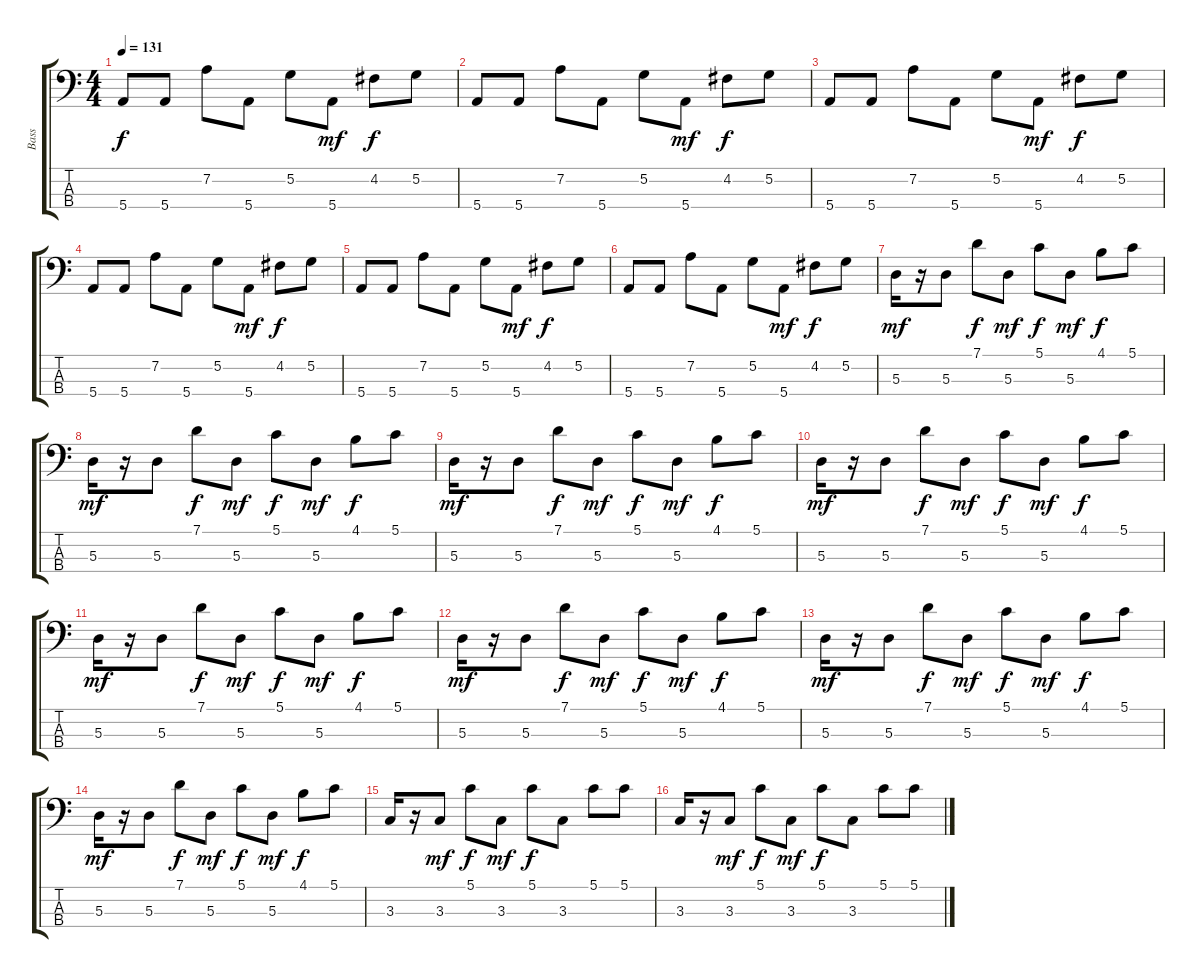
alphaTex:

\track ("Bass" "Bass") {instrument electricbassfinger}
\staff {score tabs}
\tuning (G2 D2 A1 E1) {hide}
\ts (4 4)
\tempo 131
\clef f4
\ks c
5.4.8{dy f} 5.4.8 7.2.8 5.4.8 5.2.8 5.4.8{dy mf} 4.2.8{dy f} 5.2.8 |
5.4.8 5.4.8 7.2.8 5.4.8 5.2.8 5.4.8{dy mf} 4.2.8{dy f} 5.2.8 |
5.4.8 5.4.8 7.2.8 5.4.8 5.2.8 5.4.8{dy mf} 4.2.8{dy f} 5.2.8 |
5.4.8 5.4.8 7.2.8 5.4.8 5.2.8 5.4.8{dy mf} 4.2.8{dy f} 5.2.8 |
5.4.8 5.4.8 7.2.8 5.4.8 5.2.8 5.4.8{dy mf} 4.2.8{dy f} 5.2.8 |
5.4.8 5.4.8 7.2.8 5.4.8 5.2.8 5.4.8{dy mf} 4.2.8{dy f} 5.2.8 |
5.3.16{dy mf} r.16 5.3.8 7.1.8{dy f} 5.3.8{dy mf} 5.1.8{dy f} 5.3.8{dy mf} 4.1.8{dy f} 5.1.8 |
5.3.16{dy mf} r.16 5.3.8 7.1.8{dy f} 5.3.8{dy mf} 5.1.8{dy f} 5.3.8{dy mf} 4.1.8{dy f} 5.1.8 |
5.3.16{dy mf} r.16 5.3.8 7.1.8{dy f} 5.3.8{dy mf} 5.1.8{dy f} 5.3.8{dy mf} 4.1.8{dy f} 5.1.8 |
5.3.16{dy mf} r.16 5.3.8 7.1.8{dy f} 5.3.8{dy mf} 5.1.8{dy f} 5.3.8{dy mf} 4.1.8{dy f} 5.1.8 |
5.3.16{dy mf} r.16 5.3.8 7.1.8{dy f} 5.3.8{dy mf} 5.1.8{dy f} 5.3.8{dy mf} 4.1.8{dy f} 5.1.8 |
5.3.16{dy mf} r.16 5.3.8 7.1.8{dy f} 5.3.8{dy mf} 5.1.8{dy f} 5.3.8{dy mf} 4.1.8{dy f} 5.1.8 |
5.3.16{dy mf} r.16 5.3.8 7.1.8{dy f} 5.3.8{dy mf} 5.1.8{dy f} 5.3.8{dy mf} 4.1.8{dy f} 5.1.8 |
5.3.16{dy mf} r.16 5.3.8 7.1.8{dy f} 5.3.8{dy mf} 5.1.8{dy f} 5.3.8{dy mf} 4.1.8{dy f} 5.1.8 |
3.3.16 r.16 3.3.8{dy mf} 5.1.8{dy f} 3.3.8{dy mf} 5.1.8{dy f} 3.3.8 5.1.8 5.1.8 |
3.3.16 r.16 3.3.8{dy mf} 5.1.8{dy f} 3.3.8{dy mf} 5.1.8{dy f} 3.3.8 5.1.8 5.1.8
